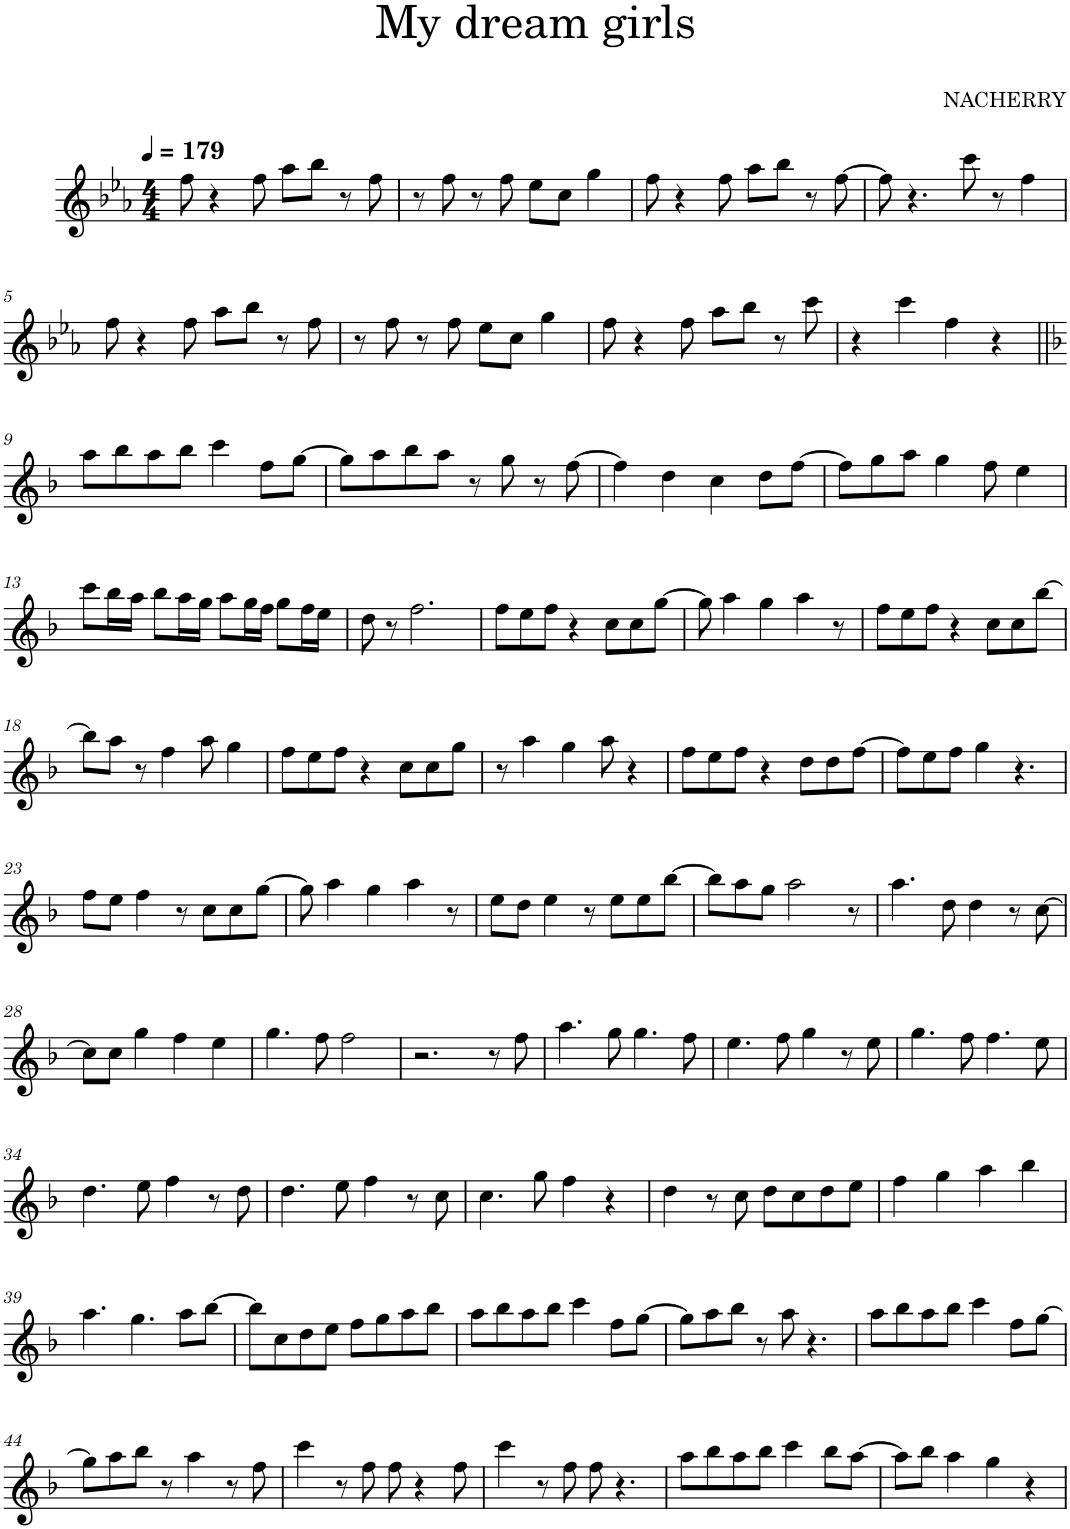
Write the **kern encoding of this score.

**kern
*part1
*staff1
*I"Piano
*I'Pno.
*clefG2
*k[b-e-a-]
*M4/4
*MM179
=1
8ff\
4r
8ff\
8aa-\L
8bb-\J
8r
8ff\
=2
8r
8ff\
8r
8ff\
8ee-\L
8cc\J
4gg\
=3
8ff\
4r
8ff\
8aa-\L
8bb-\J
8r
[8ff\
=4
8ff\]
4.r
8ccc\
8r
4ff\
!!LO:LB:g=z
=5
8ff\
4r
8ff\
8aa-\L
8bb-\J
8r
8ff\
=6
8r
8ff\
8r
8ff\
8ee-\L
8cc\J
4gg\
=7
8ff\
4r
8ff\
8aa-\L
8bb-\J
8r
8ccc\
=8
4r
4ccc\
4ff\
4r
!!LO:LB:g=z
=9||
*k[b-]
8aa\L
8bb-\
8aa\
8bb-\J
4ccc\
8ff\L
[8gg\J
=10
8gg\L]
8aa\
8bb-\
8aa\J
8r
8gg\
8r
[8ff\
=11
4ff\]
4dd\
4cc\
8dd\L
[8ff\J
=12
8ff\L]
8gg\
8aa\J
4gg\
8ff\
4ee\
!!LO:LB:g=z
=13
8ccc\L
16bb-\L
16aa\JJ
8bb-\L
16aa\L
16gg\JJ
8aa\L
16gg\L
16ff\JJ
8gg\L
16ff\L
16ee\JJ
=14
8dd\
8r
2.ff\
=15
8ff\L
8ee\
8ff\J
4r
8cc\L
8cc\
[8gg\J
=16
8gg\]
4aa\
4gg\
4aa\
8r
=17
8ff\L
8ee\
8ff\J
4r
8cc\L
8cc\
[8bb-\J
!!LO:LB:g=z
=18
8bb-\L]
8aa\J
8r
4ff\
8aa\
4gg\
=19
8ff\L
8ee\
8ff\J
4r
8cc\L
8cc\
8gg\J
=20
8r
4aa\
4gg\
8aa\
4r
=21
8ff\L
8ee\
8ff\J
4r
8dd\L
8dd\
[8ff\J
=22
8ff\L]
8ee\
8ff\J
4gg\
4.r
!!LO:LB:g=z
=23
8ff\L
8ee\J
4ff\
8r
8cc\L
8cc\
[8gg\J
=24
8gg\]
4aa\
4gg\
4aa\
8r
=25
8ee\L
8dd\J
4ee\
8r
8ee\L
8ee\
[8bb-\J
=26
8bb-\L]
8aa\
8gg\J
2aa\
8r
=27
4.aa\
8dd\
4dd\
8r
[8cc\
!!LO:LB:g=z
=28
8cc\L]
8cc\J
4gg\
4ff\
4ee\
=29
4.gg\
8ff\
2ff\
=30
2.r
8r
8ff\
=31
4.aa\
8gg\
4.gg\
8ff\
=32
4.ee\
8ff\
4gg\
8r
8ee\
=33
4.gg\
8ff\
4.ff\
8ee\
!!LO:LB:g=z
=34
4.dd\
8ee\
4ff\
8r
8dd\
=35
4.dd\
8ee\
4ff\
8r
8cc\
=36
4.cc\
8gg\
4ff\
4r
=37
4dd\
8r
8cc\
8dd\L
8cc\
8dd\
8ee\J
=38
4ff\
4gg\
4aa\
4bb-\
!!LO:LB:g=z
=39
4.aa\
4.gg\
8aa\L
[8bb-\J
=40
8bb-\L]
8cc\
8dd\
8ee\J
8ff\L
8gg\
8aa\
8bb-\J
=41
8aa\L
8bb-\
8aa\
8bb-\J
4ccc\
8ff\L
[8gg\J
=42
8gg\L]
8aa\
8bb-\J
8r
8aa\
4.r
=43
8aa\L
8bb-\
8aa\
8bb-\J
4ccc\
8ff\L
[8gg\J
!!LO:LB:g=z
=44
8gg\L]
8aa\
8bb-\J
8r
4aa\
8r
8ff\
=45
4ccc\
8r
8ff\
8ff\
4r
8ff\
=46
4ccc\
8r
8ff\
8ff\
4.r
=47
8aa\L
8bb-\
8aa\
8bb-\J
4ccc\
8bb-\L
[8aa\J
=48
8aa\L]
8bb-\J
4aa\
4gg\
4r
=
*-
